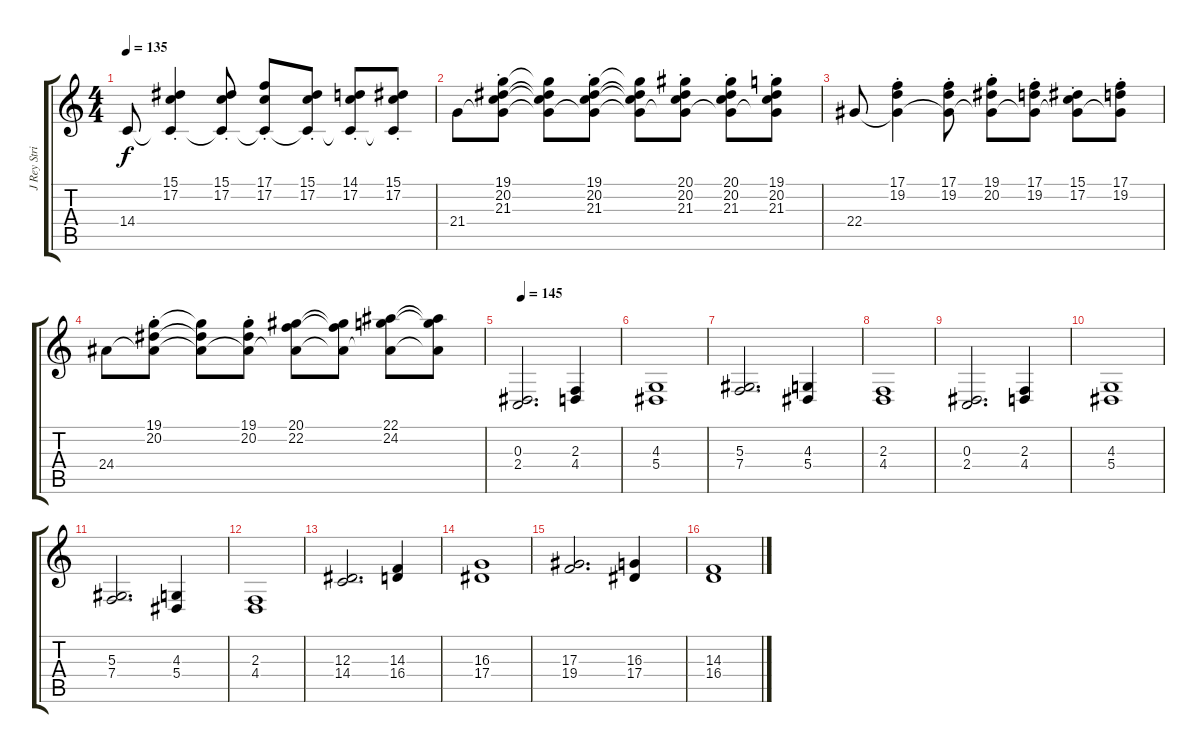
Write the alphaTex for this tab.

\track ("J Rey Strings" "J Rey Stri") {instrument stringensemble1}
\staff {score tabs}
\tuning (C4 G3 Eb3 Bb2 F2 C2) {hide}
\ts (4 4)
\tempo 135
\clef g2
\ks c
14.4.8{dy f} (15.1{st} 17.2{st} 14.4{t}).4 (15.1{st} 17.2{st} 14.4{t}).8 (17.1{st} 17.2{st} 14.4{t}).8 (15.1{st} 17.2{st} 14.4{t}).8 (14.1{st} 17.2{st} 14.4{t}).8 (15.1{st} 17.2{st} 14.4{t}).8 |
21.4.8 (19.1{st} 20.2{st} 21.3{st} 21.4{t}).8 (19.1{t} 20.2{t} 21.3{t} 21.4{t}).8 (19.1{st} 20.2{st} 21.3{st} 21.4{t}).8 (19.1{t} 20.2{t} 21.3{t} 21.4{t}).8 (20.1{st} 20.2{st} 21.3{st} 21.4{t}).8 (20.1{st} 20.2{st} 21.3{st} 21.4{t}).8 (19.1{st} 20.2{st} 21.3{st} 21.4{t}).8 |
22.4.8 (17.1{st} 19.2{st} 22.4{t}).4 (17.1{st} 19.2{st} 22.4{t}).8 (19.1{st} 20.2{st} 22.4{t}).8 (17.1{st} 19.2{st} 22.4{t}).8 (15.1{st} 17.2{st} 22.4{t}).8 (17.1{st} 19.2{st} 22.4{t}).8 |
24.4.8 (19.1{st} 20.2{st} 24.4{t}).8 (19.1{t} 20.2{t} 24.4{t}).8 (19.1{st} 20.2{st} 24.4{t}).8 (20.1 22.2 24.4{t}).8 (20.1{t} 22.2{t} 24.4{t}).8 (22.1 24.2 24.4{t}).8 (22.1{t} 24.2{t} 24.4{t}).8 |
\tempo 145
(0.3 2.4).2{d} (2.3 4.4).4 |
(4.3 5.4).1 |
(5.3 7.4).2{d} (4.3 5.4).4 |
(2.3 4.4).1 |
(0.3 2.4).2{d} (2.3 4.4).4 |
(4.3 5.4).1 |
(5.3 7.4).2{d} (4.3 5.4).4 |
(2.3 4.4).1 |
(12.3 14.4).2{d} (14.3 16.4).4 |
(16.3 17.4).1 |
(17.3 19.4).2{d} (16.3 17.4).4 |
(14.3 16.4).1
